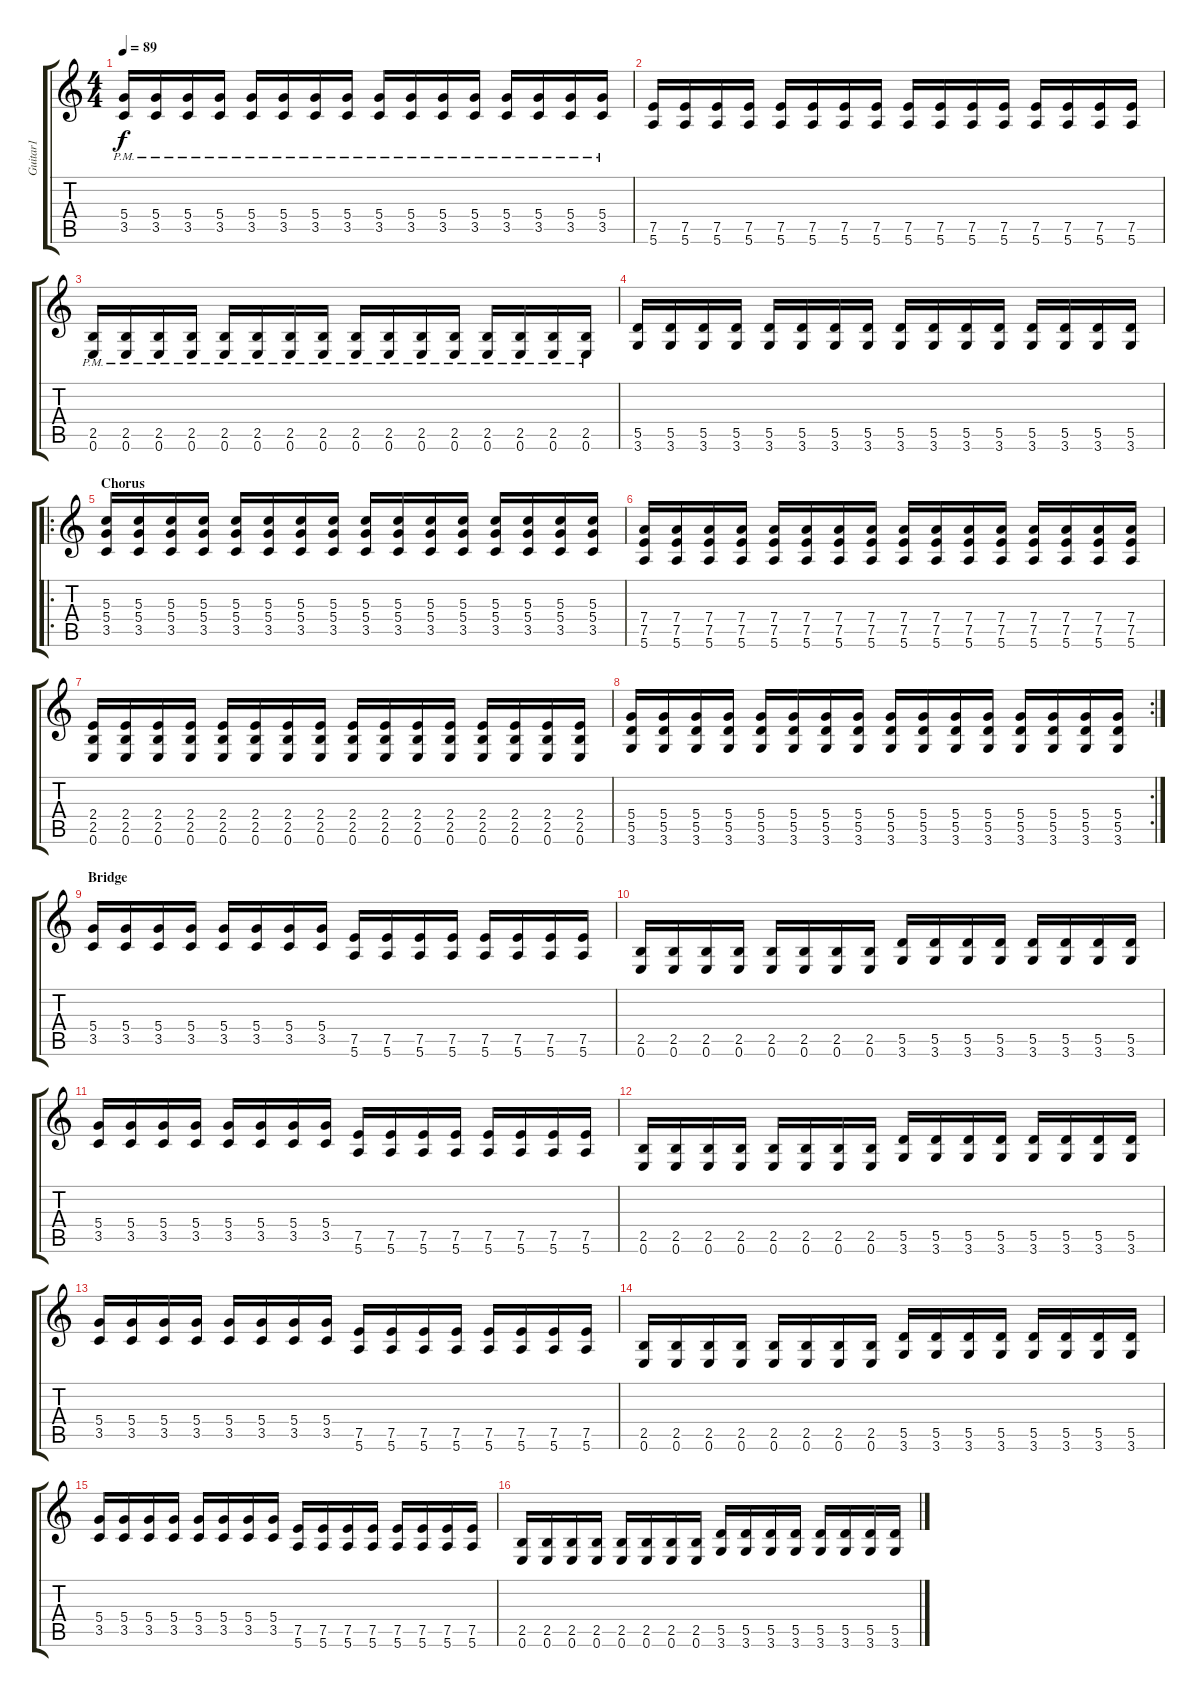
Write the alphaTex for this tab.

\track ("Guitar1" "Guitar1") {instrument overdrivenguitar}
\staff {score tabs}
\tuning (E4 B3 G3 D3 A2 E2) {hide}
\ts (4 4)
\tempo 89
\clef g2
\ks c
(5.4{pm} 3.5{pm}).16{dy f} (5.4{pm} 3.5{pm}).16 (5.4{pm} 3.5{pm}).16 (5.4{pm} 3.5{pm}).16 (5.4{pm} 3.5{pm}).16 (5.4{pm} 3.5{pm}).16 (5.4{pm} 3.5{pm}).16 (5.4{pm} 3.5{pm}).16 (5.4{pm} 3.5{pm}).16 (5.4{pm} 3.5{pm}).16 (5.4{pm} 3.5{pm}).16 (5.4{pm} 3.5{pm}).16 (5.4{pm} 3.5{pm}).16 (5.4{pm} 3.5{pm}).16 (5.4{pm} 3.5{pm}).16 (5.4{pm} 3.5{pm}).16 |
(7.5 5.6).16 (7.5 5.6).16 (7.5 5.6).16 (7.5 5.6).16 (7.5 5.6).16 (7.5 5.6).16 (7.5 5.6).16 (7.5 5.6).16 (7.5 5.6).16 (7.5 5.6).16 (7.5 5.6).16 (7.5 5.6).16 (7.5 5.6).16 (7.5 5.6).16 (7.5 5.6).16 (7.5 5.6).16 |
(2.5{pm} 0.6{pm}).16 (2.5{pm} 0.6{pm}).16 (2.5{pm} 0.6{pm}).16 (2.5{pm} 0.6{pm}).16 (2.5{pm} 0.6{pm}).16 (2.5{pm} 0.6{pm}).16 (2.5{pm} 0.6{pm}).16 (2.5{pm} 0.6{pm}).16 (2.5{pm} 0.6{pm}).16 (2.5{pm} 0.6{pm}).16 (2.5{pm} 0.6{pm}).16 (2.5{pm} 0.6{pm}).16 (2.5{pm} 0.6{pm}).16 (2.5{pm} 0.6{pm}).16 (2.5{pm} 0.6{pm}).16 (2.5{pm} 0.6{pm}).16 |
(5.5 3.6).16 (5.5 3.6).16 (5.5 3.6).16 (5.5 3.6).16 (5.5 3.6).16 (5.5 3.6).16 (5.5 3.6).16 (5.5 3.6).16 (5.5 3.6).16 (5.5 3.6).16 (5.5 3.6).16 (5.5 3.6).16 (5.5 3.6).16 (5.5 3.6).16 (5.5 3.6).16 (5.5 3.6).16 |
\ro
\section ("" "Chorus")
(5.3 5.4 3.5).16{instrument distortionguitar} (5.3 5.4 3.5).16 (5.3 5.4 3.5).16 (5.3 5.4 3.5).16 (5.3 5.4 3.5).16 (5.3 5.4 3.5).16 (5.3 5.4 3.5).16 (5.3 5.4 3.5).16 (5.3 5.4 3.5).16 (5.3 5.4 3.5).16 (5.3 5.4 3.5).16 (5.3 5.4 3.5).16 (5.3 5.4 3.5).16 (5.3 5.4 3.5).16 (5.3 5.4 3.5).16 (5.3 5.4 3.5).16 |
(7.4 7.5 5.6).16 (7.4 7.5 5.6).16 (7.4 7.5 5.6).16 (7.4 7.5 5.6).16 (7.4 7.5 5.6).16 (7.4 7.5 5.6).16 (7.4 7.5 5.6).16 (7.4 7.5 5.6).16 (7.4 7.5 5.6).16 (7.4 7.5 5.6).16 (7.4 7.5 5.6).16 (7.4 7.5 5.6).16 (7.4 7.5 5.6).16 (7.4 7.5 5.6).16 (7.4 7.5 5.6).16 (7.4 7.5 5.6).16 |
(2.4 2.5 0.6).16 (2.4 2.5 0.6).16 (2.4 2.5 0.6).16 (2.4 2.5 0.6).16 (2.4 2.5 0.6).16 (2.4 2.5 0.6).16 (2.4 2.5 0.6).16 (2.4 2.5 0.6).16 (2.4 2.5 0.6).16 (2.4 2.5 0.6).16 (2.4 2.5 0.6).16 (2.4 2.5 0.6).16 (2.4 2.5 0.6).16 (2.4 2.5 0.6).16 (2.4 2.5 0.6).16 (2.4 2.5 0.6).16 |
\rc 2
(5.4 5.5 3.6).16 (5.4 5.5 3.6).16 (5.4 5.5 3.6).16 (5.4 5.5 3.6).16 (5.4 5.5 3.6).16 (5.4 5.5 3.6).16 (5.4 5.5 3.6).16 (5.4 5.5 3.6).16 (5.4 5.5 3.6).16 (5.4 5.5 3.6).16 (5.4 5.5 3.6).16 (5.4 5.5 3.6).16 (5.4 5.5 3.6).16 (5.4 5.5 3.6).16 (5.4 5.5 3.6).16 (5.4 5.5 3.6).16 |
\section ("" "Bridge")
(5.4 3.5).16{instrument overdrivenguitar} (5.4 3.5).16 (5.4 3.5).16 (5.4 3.5).16 (5.4 3.5).16 (5.4 3.5).16 (5.4 3.5).16 (5.4 3.5).16 (7.5 5.6).16 (7.5 5.6).16 (7.5 5.6).16 (7.5 5.6).16 (7.5 5.6).16 (7.5 5.6).16 (7.5 5.6).16 (7.5 5.6).16 |
(2.5 0.6).16 (2.5 0.6).16 (2.5 0.6).16 (2.5 0.6).16 (2.5 0.6).16 (2.5 0.6).16 (2.5 0.6).16 (2.5 0.6).16 (5.5 3.6).16 (5.5 3.6).16 (5.5 3.6).16 (5.5 3.6).16 (5.5 3.6).16 (5.5 3.6).16 (5.5 3.6).16 (5.5 3.6).16 |
(5.4 3.5).16 (5.4 3.5).16 (5.4 3.5).16 (5.4 3.5).16 (5.4 3.5).16 (5.4 3.5).16 (5.4 3.5).16 (5.4 3.5).16 (7.5 5.6).16 (7.5 5.6).16 (7.5 5.6).16 (7.5 5.6).16 (7.5 5.6).16 (7.5 5.6).16 (7.5 5.6).16 (7.5 5.6).16 |
(2.5 0.6).16 (2.5 0.6).16 (2.5 0.6).16 (2.5 0.6).16 (2.5 0.6).16 (2.5 0.6).16 (2.5 0.6).16 (2.5 0.6).16 (5.5 3.6).16 (5.5 3.6).16 (5.5 3.6).16 (5.5 3.6).16 (5.5 3.6).16 (5.5 3.6).16 (5.5 3.6).16 (5.5 3.6).16 |
(5.4 3.5).16 (5.4 3.5).16 (5.4 3.5).16 (5.4 3.5).16 (5.4 3.5).16 (5.4 3.5).16 (5.4 3.5).16 (5.4 3.5).16 (7.5 5.6).16 (7.5 5.6).16 (7.5 5.6).16 (7.5 5.6).16 (7.5 5.6).16 (7.5 5.6).16 (7.5 5.6).16 (7.5 5.6).16 |
(2.5 0.6).16 (2.5 0.6).16 (2.5 0.6).16 (2.5 0.6).16 (2.5 0.6).16 (2.5 0.6).16 (2.5 0.6).16 (2.5 0.6).16 (5.5 3.6).16 (5.5 3.6).16 (5.5 3.6).16 (5.5 3.6).16 (5.5 3.6).16 (5.5 3.6).16 (5.5 3.6).16 (5.5 3.6).16 |
(5.4 3.5).16 (5.4 3.5).16 (5.4 3.5).16 (5.4 3.5).16 (5.4 3.5).16 (5.4 3.5).16 (5.4 3.5).16 (5.4 3.5).16 (7.5 5.6).16 (7.5 5.6).16 (7.5 5.6).16 (7.5 5.6).16 (7.5 5.6).16 (7.5 5.6).16 (7.5 5.6).16 (7.5 5.6).16 |
(2.5 0.6).16 (2.5 0.6).16 (2.5 0.6).16 (2.5 0.6).16 (2.5 0.6).16 (2.5 0.6).16 (2.5 0.6).16 (2.5 0.6).16 (5.5 3.6).16 (5.5 3.6).16 (5.5 3.6).16 (5.5 3.6).16 (5.5 3.6).16 (5.5 3.6).16 (5.5 3.6).16 (5.5 3.6).16
